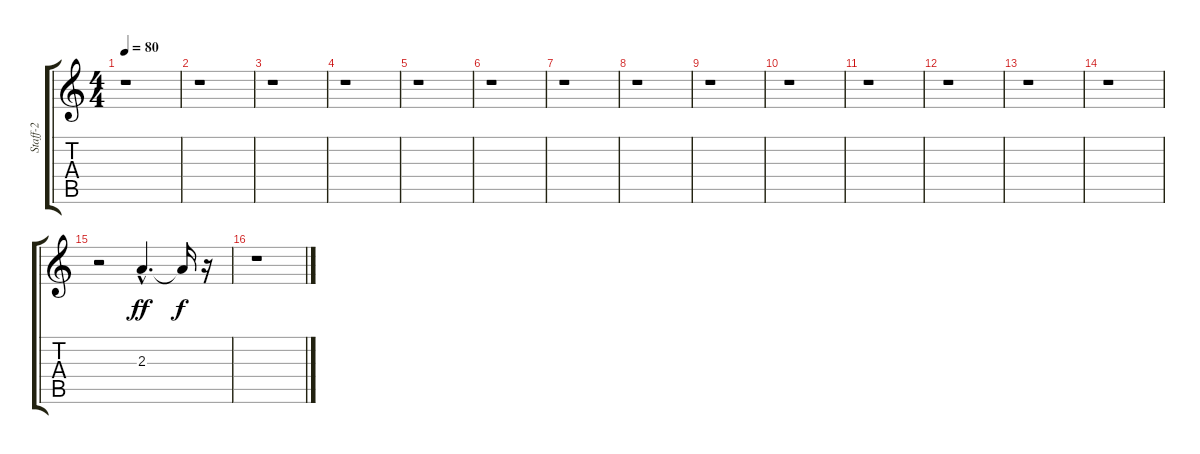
\track ("Staff-2" "Staff-2") {instrument electricbasspick}
\staff {score tabs}
\tuning (E4 B3 G3 D3 A2 E2) {hide}
\ts (4 4)
\tempo 80
\clef g2
\ks c
r.1{dy ff} |
r.1 |
r.1 |
r.1 |
r.1 |
r.1 |
r.1 |
r.1 |
r.1 |
r.1 |
r.1 |
r.1 |
r.1 |
r.1 |
r.2 2.3{hac}.4{d} 2.3{t}.16{dy f} r.16 |
r.1
